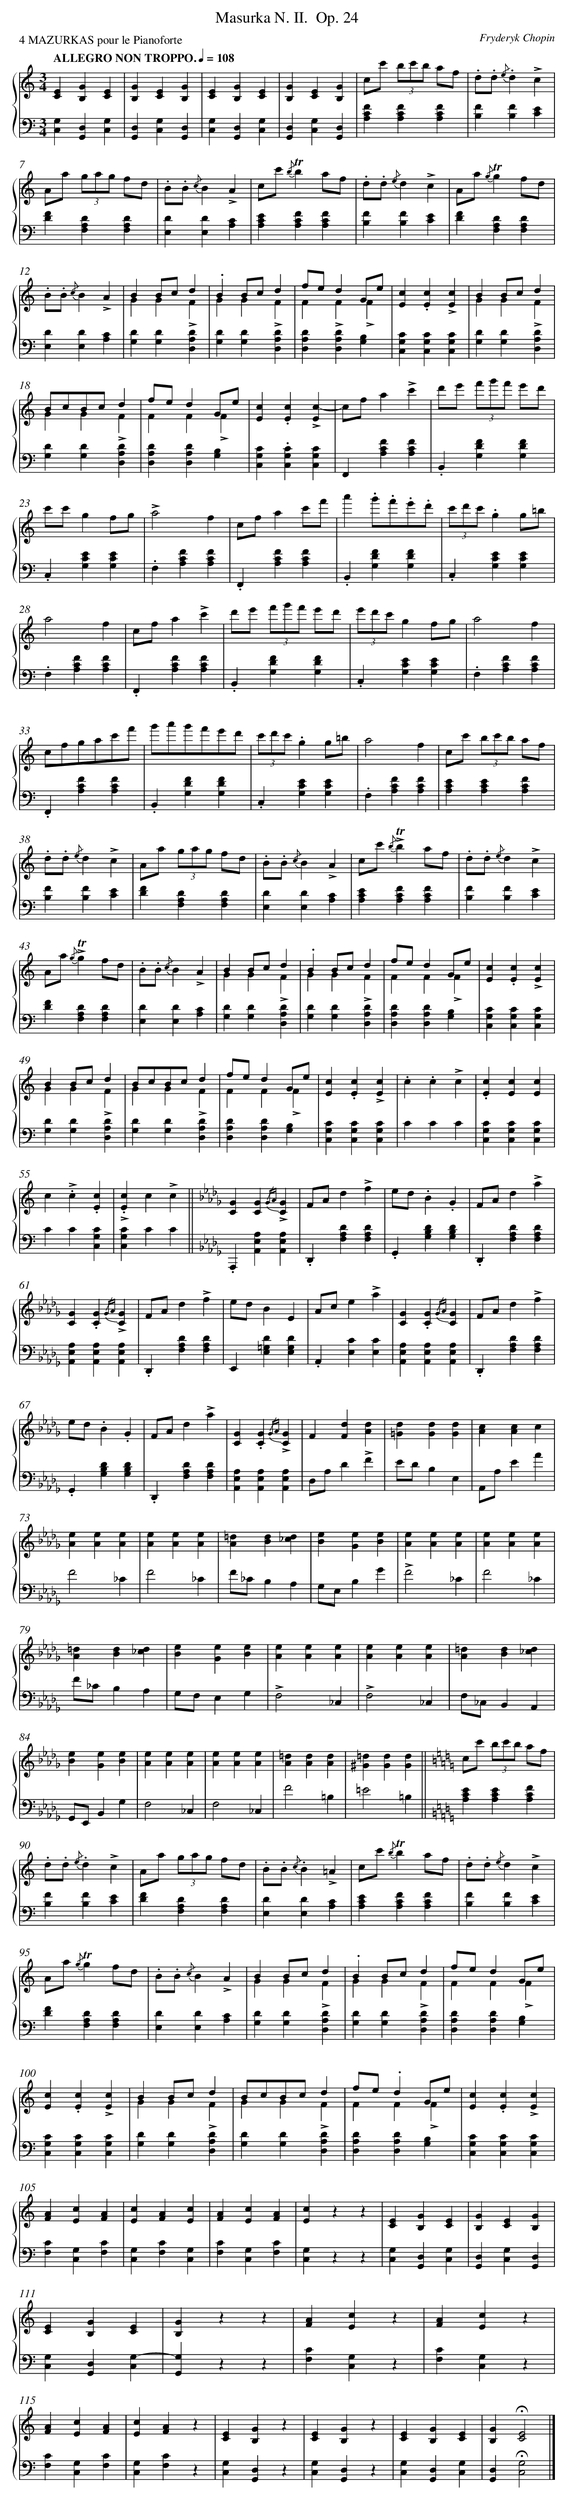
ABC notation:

X:1
T: Masurka N. II.	 Op. 24
C: Fryderyk Chopin
L: 1/4
M: 3/4
P: 4 MAZURKAS pour le Pianoforte
Q: "ALLEGRO NON TROPPO." 1/4=108
%%staves {1 2}
V: 1 clef=treble
V: 2 clef=bass
K: C
[V:1] [EC][GB,][EC] |
[V:2] [G,C,][D,G,,][G,C,] |
[V:1] [GB,][EC][GB,] |
[V:2] [D,G,,][G,C,][D,G,,] |
[V:1] [EC][GB,][EC] |
[V:2] [G,C,][D,G,,][G,C,] |
[V:1] [GB,][EC][GB,] |
[V:2] [D,G,,][G,C,][D,G,,] |
[V:1] c/c'/ (3b/c'/b/ a/f/ |
[V:2] [FCA,][FCA,][FCA,] |
[V:1] .d/.d/ {/e}.d!accent!c |
[V:2] [FB,][FB,][EC] |
[V:1] A/a/ (3g/a/g/ f/d/ |
[V:2] [FD][DA,F,][DA,F,] |
[V:1] .B/.B/ {/c}B!accent!A |
[V:2] [DE,][DE,][CA,] |
[V:1] c/c'/ {/b}!trill!ba/f/ |
[V:2] [ECA,][FCA,][FCA,] |
[V:1] .d/.d/ {/e}d!accent!c |
[V:2] [FB,][FB,][EC] |
[V:1] A/a/ {/g}!trill!gf/d/ |
[V:2] [FD][DA,F,][DA,F,] |
[V:1] .B/.B/ {/c}B!accent!A |
[V:2] [DE,][DE,][CA,] |
[V:1] BB/c/d & GG!accent!F |
[V:2] [DG,][DG,][DA,D,] |
[V:1] .BB/c/d & GG!accent!F |
[V:2] [DG,][DG,][DA,D,] |
[V:1] f/e/dG/e/ & F!accent!F!accent!F |
[V:2] [DA,D,][DA,D,][B,G,] |
[V:1] [cE].[cE]!accent![cE] |
[V:2] [CG,C,][CG,C,][CG,C,] |
[V:1] BB/c/d & GG!accent!F |
[V:2] [DG,][DG,][DA,D,] |
[V:1] B/c/B/c/d & GG!accent!F |
[V:2] [DG,][DG,][DA,D,] |
[V:1] f/e/dG/e/ & FF!accent!F |
[V:2] [DA,D,][DA,D,][B,G,] |
[V:1] [cE].[cE]!accent![c-E] |
[V:2] [CG,C,].[CG,C,][CG,C,] |
[V:1] c/f/a!accent!c' |
[V:2] F,,[FCA,][FCA,] |
[V:1] d'/e'/ (3f'/g'/f'/ e'/d'/ |
[V:2] .B,,[FDG,][FDG,] |
[V:1] c'/c'/gf/g/ |
[V:2] .C,[ECG,][ECG,] |
[V:1] !accent!a2f |
[V:2] .F,[FCA,][FCA,] |
[V:1] c/f/ac'/f'/ |
[V:2] .F,,[FCA,][FCA,] |
[V:1] a'.g'/.f'/.e'/.d'/ |
[V:2] .B,,[FDG,][FDG,] |
[V:1] (3c'/d'/c'/.gg/=b/ |
[V:2] .C,[ECG,][ECG,] |
[V:1] a2f |
[V:2] .F,[FCA,][FCA,] |
[V:1] c/f/a!accent!c' |
[V:2] .F,,[FCA,][FCA,] |
[V:1] d'/e'/ (3f'/g'/f'/ e'/d'/ |
[V:2] .B,,[FDG,][FDG,] |
[V:1] (3e'/d'/c'/gf/g/ |
[V:2] .C,[ECG,][ECG,] |
[V:1] a2f |
[V:2] .F,[FCA,][FCA,] |
[V:1] c/f/g/a/c'/f'/ |
[V:2] .F,,[FCA,][FCA,] |
[V:1] g'/a'/g'/f'/e'/d'/ |
[V:2] .B,,[FDG,][FDG,] |
[V:1] (3c'/d'/c'/.gg/=b/ |
[V:2] .C,[ECG,][ECG,] |
[V:1] a2f |
[V:2] .F,[FCA,][FCA,] |
[V:1] c/c'/ (3b/c'/b/ a/f/ |
[V:2] [ECA,][ECA,][FCA,] |
[V:1] .d/.d/ {/e}d!accent!c |
[V:2] [FB,][FB,][EC] |
[V:1] A/a/ (3g/a/g/ f/d/ |
[V:2] [FD][DA,F,][DA,F,] |
[V:1] .B/.B/ {/c}B!accent!A |
[V:2] [DE,][DE,][CA,] |
[V:1] c/c'/ {/b}!accent!!trill!ba/f/ |
[V:2] [ECA,][FCA,][FCA,] |
[V:1] .d/.d/ {/e}d!accent!c |
[V:2] [FB,][FB,][EC] |
[V:1] A/a/ {/g}!accent!!trill!gf/d/ |
[V:2] [FD][DA,F,][DA,F,] |
[V:1] .B/.B/ {/c}B!accent!A |
[V:2] [DE,][DE,][CA,] |
[V:1] BB/c/d & GG!accent!F |
[V:2] [DG,][DG,][DA,D,] |
[V:1] .BB/c/d & GG!accent!F |
[V:2] [DG,][DG,][DA,D,] |
[V:1] f/e/dG/e/ & FF!accent!F |
[V:2] [DA,D,][DA,D,][B,G,] |
[V:1] [cE].[cE]!accent![cE] |
[V:2] [CG,C,][CG,C,][CG,C,] |
[V:1] BB/c/d & GG!accent!F |
[V:2] [DG,][DG,][DA,D,] |
[V:1] B/c/B/c/d & GG!accent!F |
[V:2] [DG,][DG,][DA,D,] |
[V:1] f/e/dG/e/ & FF!accent!F |
[V:2] [DA,D,][DA,D,][B,G,] |
[V:1] [cE].[cE]!accent![cE] |
[V:2] [CG,C,][CG,C,][CG,C,] |
[V:1] .c.c!accent!c |
[V:2] CCC |
[V:1] .[cE][cE][cE] |
[V:2] [CG,C,][CG,C,][CG,C,] |
[V:1] c.!accent!c.[cE] |
[V:2] CC[CG,C,] |
[V:1] .!accent![cE]c!accent!c ||
[V:2] [CG,C,]CC ||
[V:1]  [K:Db] [GC][GC]{/GA}!accent![GC] |
[V:2]  [K:Db] .A,,,[A,E,A,,][A,E,A,,] |
[V:1] F/A/d!accent!f |
[V:2] .D,,[DA,F,][DA,F,] |
[V:1] e/d/.B.G |
[V:2] .G,,[DB,G,][DB,G,] |
[V:1] F/A/d!accent!a |
[V:2] .D,,[DA,F,][DA,F,] |
[V:1] [GC].[GC]{/GA}!accent![GC] |
[V:2] [A,E,A,,][A,E,A,,][A,E,A,,] |
[V:1] F/A/d!accent!f |
[V:2] .D,,[DA,F,][DA,F,] |
[V:1] e/d/BE |
[V:2] E,,[D=G,E,][DG,E,] |
[V:1] A/c/e!accent!a |
[V:2] .A,,[CE,][CE,] |
[V:1] [GC].[GC]{/GA}[GC] |
[V:2] [A,E,A,,][A,E,A,,][A,E,A,,] |
[V:1] F/A/d!accent!f |
[V:2] .D,,[DA,F,][DA,F,] |
[V:1] e/d/.B.G |
[V:2] .G,,[DB,G,][DB,G,] |
[V:1] F/A/d!accent!a |
[V:2] .D,,[DA,F,][DA,F,] |
[V:1] [GC].[GC]{/GA}!accent![GC] |
[V:2] [A,E,A,,][A,E,A,,][A,E,A,,] |
[V:1] F[dF][dA] |
[V:2] D,/A,/D!accent!F |
[V:1] [d=G][dG][dG] |
[V:2] E/D/B,E, |
[V:1] [cA][cA]c |
[V:2] A,,/A,/EA |
[V:1] [eA][eA][eA] |
[V:2] F2_C |
[V:1] [eA][eA][eA] |
[V:2] F2_C |
[V:1] [=dA][dB][d_c] |
[V:2] F/_C/B,A, |
[V:1] [eB][eG][eB] |
[V:2] G,/E,/B,G |
[V:1] [eA][eA][eA] |
[V:2] !accent!F2_C |
[V:1] [eA][eA][eA] |
[V:2] F2_C |
[V:1] [=dA][dB][d_c] |
[V:2] F/_C/B,A, |
[V:1] [eB][eG][eB] |
[V:2] G,/F,/E,G, |
[V:1] [eA][eA][eA] |
[V:2] !accent!F,2_C, |
[V:1] [eA][eA][eA] |
[V:2] !accent!F,2_C, |
[V:1] [=dA][dB][d_c] |
[V:2] F,/_C,/B,,A,, |
[V:1] [eB][eG][eB] |
[V:2] G,,/E,,/B,,G, |
[V:1] [eA][eA][eA] |
[V:2] F,2_C, |
[V:1] [eA][eA][eA] |
[V:2] F,2_C, |
[V:1] [=dA][dA][dA] |
[V:2] F2=B, |
[V:1] [=d^G][dG][dG] ||
[V:2] =E2=B, ||
[V:1]  [K:C] c/c'/ (3b/c'/b/ a/f/ |
[V:2]  [K:C] [ECA,][ECA,][FCA,] |
[V:1] .d/.d/ {/e}.d!accent!c |
[V:2] [FB,][FB,][EC] |
[V:1] A/a/ (3g/a/g/ f/d/ |
[V:2] [FD][DA,F,][DA,F,] |
[V:1] .B/.B/ {/c}.B!accent!=A |
[V:2] [DE,][DE,][CA,] |
[V:1] c/c'/ {/b}!trill!ba/f/ |
[V:2] [ECA,][FCA,][FCA,] |
[V:1] .d/.d/ {/e}d!accent!c |
[V:2] [FB,][FB,][EC] |
[V:1] A/a/ {/g}!trill!gf/d/ |
[V:2] [FD][DA,F,][DA,F,] |
[V:1] .B/.B/ {/c}B!accent!A |
[V:2] [DE,][DE,][CA,] |
[V:1] BB/c/d & GG!accent!F |
[V:2] [DG,][DG,][DA,D,] |
[V:1] .BB/c/d & GG!accent!F |
[V:2] [DG,][DG,][DA,D,] |
[V:1] f/e/dG/e/ & FF!accent!F |
[V:2] [DA,D,][DA,D,][B,G,] |
[V:1] [cE].[cE]!accent![cE] |
[V:2] [CG,C,][CG,C,][CG,C,] |
[V:1] BB/c/d & GG!accent!F |
[V:2] [DG,][DG,][DA,D,] |
[V:1] B/c/B/c/d & GG!accent!F |
[V:2] [DG,][DG,][DA,D,] |
[V:1] f/e/.dG/e/ & FF!accent!F |
[V:2] [DA,D,][DA,D,][B,G,] |
[V:1] [cE].[cE]!accent![cE] |
[V:2] [CG,C,][CG,C,][CG,C,] |
[V:1] [AF][cE][AF] |
[V:2] [CF,][G,C,][CF,] |
[V:1] [cE][AF][cE] |
[V:2] [G,C,][CF,][G,C,] |
[V:1] [AF][cE][AF] |
[V:2] [CF,][G,C,][CF,] |
[V:1] [cE]zz |
[V:2] [G,C,]zz |
[V:1] [EC][GB,][EC] |
[V:2] [G,C,][D,G,,][G,C,] |
[V:1] [GB,][EC][GB,] |
[V:2] [D,G,,][G,C,][D,G,,] |
[V:1] [EC][GB,][EC] |
[V:2] [G,C,][D,G,,][G,-C,] |
[V:1] [GB,]zz |
[V:2] [G,G,,]zz |
[V:1] [AF][cE]z |
[V:2] [CF,][G,C,]z |
[V:1] [AF][cE]z |
[V:2] [CF,][G,C,]z |
[V:1] [AF][cE][AF] |
[V:2] [CF,][G,C,][CF,] |
[V:1] [cE][AF]z |
[V:2] [G,C,][CF,]z |
[V:1] [EC][GB,]z |
[V:2] [G,C,][D,G,,]z |
[V:1] [EC][GB,]z |
[V:2] [G,C,][D,G,,]z |
[V:1] [EC][GB,][EC] |
[V:2] [G,C,][D,G,,][G,C,] |
[V:1] [GB,]!fermata![E2C2] |]
[V:2] [D,G,,]!fermata![G,2C,2] |]
